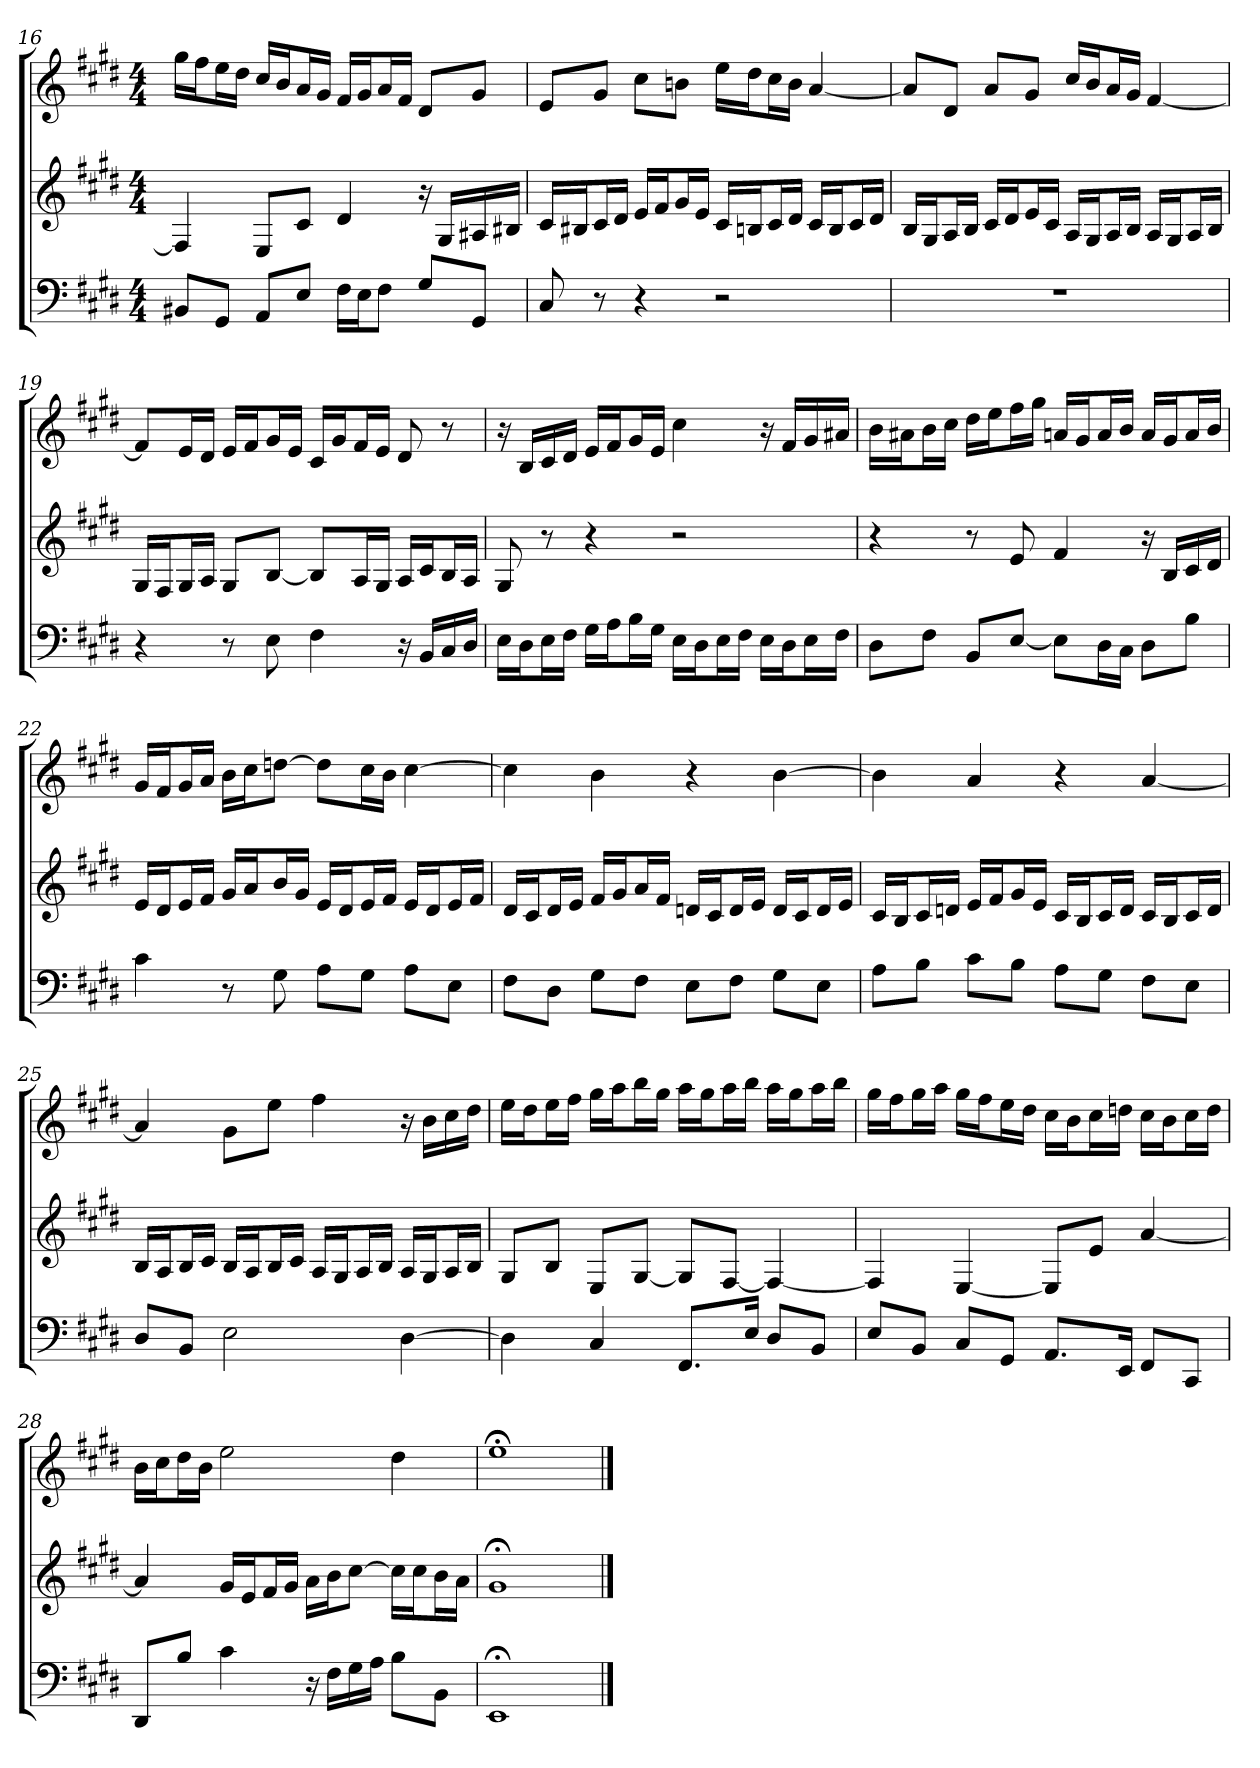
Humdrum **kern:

**kern	**kern	**kern
*part3	*part2	*part1
*staff3	*staff2	*staff1
*clefF4	*clefG2	*clefG2
*k[f#c#g#d#]	*k[f#c#g#d#]	*k[f#c#g#d#]
*E:	*E:	*E:
*M4/4	*M4/4	*M4/4
=16	=16	=16
8BB#X/L	4F#]	16gg#\LL
.	.	16ff#\J
8GG#/J	.	16ee\L
.	.	16dd#\JJ
8AA/L	8E/L	16cc#/LL
.	.	16b/J
8E/J	8c#/J	16a/L
.	.	16g#/JJ
16F#\LL	4d#	16f#/LL
16E\J	.	16g#/J
8F#\J	.	16a/L
.	.	16f#/JJ
8G#/L	16r	8d#/L
.	16G#/LL	.
8GG#/J	16A#X/	8g#/J
.	16B#X/JJ	.
=17	=17	=17
8C#	16c#/LL	8e/L
.	16B#X/J	.
8r	16c#/L	8g#/J
.	16d#/JJ	.
4r	16e/LL	8cc#\L
.	16f#/J	.
.	16g#/L	8bn\J
.	16e/JJ	.
2r	16c#/LL	16ee\LL
.	16Bn/J	16dd#\J
.	16c#/L	16cc#\L
.	16d#/JJ	16b\JJ
.	16c#/LL	[4a
.	16B/J	.
.	16c#/L	.
.	16d#/JJ	.
=18	=18	=18
1r	16B/LL	8a/L]
.	16G#/J	.
.	16A/L	8d#/J
.	16B/JJ	.
.	16c#/LL	8a/L
.	16d#/J	.
.	16e/L	8g#/J
.	16c#/JJ	.
.	16A/LL	16cc#/LL
.	16G#/J	16b/J
.	16A/L	16a/L
.	16B/JJ	16g#/JJ
.	16A/LL	[4f#
.	16G#/J	.
.	16A/L	.
.	16B/JJ	.
=19	=19	=19
4r	16G#/LL	8f#/L]
.	16F#/J	.
.	16G#/L	16e/L
.	16A/JJ	16d#/JJ
8r	8G#/L	16e/LL
.	.	16f#/J
8E	[8B/J	16g#/L
.	.	16e/JJ
4F#	8B/L]	16c#/LL
.	.	16g#/J
.	16A/L	16f#/L
.	16G#/JJ	16e/JJ
16r	16A/LL	8d#
16BB/LL	16c#/J	.
16C#/	16B/L	8r
16D#/JJ	16A/JJ	.
=20	=20	=20
16E\LL	8G#	16r
16D#\J	.	16B/LL
16E\L	8r	16c#/
16F#\JJ	.	16d#/JJ
16G#\LL	4r	16e/LL
16A\J	.	16f#/J
16B\L	.	16g#/L
16G#\JJ	.	16e/JJ
16E\LL	2r	4cc#
16D#\J	.	.
16E\L	.	.
16F#\JJ	.	.
16E\LL	.	16r
16D#\J	.	16f#/LL
16E\L	.	16g#/
16F#\JJ	.	16a#X/JJ
=21	=21	=21
8D#\L	4r	16b\LL
.	.	16a#X\J
8F#\J	.	16b\L
.	.	16cc#\JJ
8BB/L	8r	16dd#\LL
.	.	16ee\J
[8E/J	8e	16ff#\L
.	.	16gg#\JJ
8E\L]	4f#	16an/LL
.	.	16g#/J
16D#\L	.	16a/L
16C#\JJ	.	16b/JJ
8D#\L	16r	16a/LL
.	16B/LL	16g#/J
8B\J	16c#/	16a/L
.	16d#/JJ	16b/JJ
=22	=22	=22
4c#	16e/LL	16g#/LL
.	16d#/J	16f#/J
.	16e/L	16g#/L
.	16f#/JJ	16a/JJ
8r	16g#/LL	16b\LL
.	16a/J	16cc#\J
8G#	16b/L	[8ddn\J
.	16g#/JJ	.
8A\L	16e/LL	8dd\L]
.	16d#/J	.
8G#\J	16e/L	16cc#\L
.	16f#/JJ	16b\JJ
8A\L	16e/LL	[4cc#
.	16d#/J	.
8E\J	16e/L	.
.	16f#/JJ	.
=23	=23	=23
8F#\L	16d#/LL	4cc#]
.	16c#/J	.
8D#\J	16d#/L	.
.	16e/JJ	.
8G#\L	16f#/LL	4b
.	16g#/J	.
8F#\J	16a/L	.
.	16f#/JJ	.
8E\L	16dn/LL	4r
.	16c#/J	.
8F#\J	16d/L	.
.	16e/JJ	.
8G#\L	16d/LL	[4b
.	16c#/J	.
8E\J	16d/L	.
.	16e/JJ	.
=24	=24	=24
8A\L	16c#/LL	4b]
.	16B/J	.
8B\J	16c#/L	.
.	16dn/JJ	.
8c#\L	16e/LL	4a
.	16f#/J	.
8B\J	16g#/L	.
.	16e/JJ	.
8A\L	16c#/LL	4r
.	16B/J	.
8G#\J	16c#/L	.
.	16d/JJ	.
8F#\L	16c#/LL	[4a
.	16B/J	.
8E\J	16c#/L	.
.	16d/JJ	.
=25	=25	=25
8D#/L	16B/LL	4a]
.	16A/J	.
8BB/J	16B/L	.
.	16c#/JJ	.
2E	16B/LL	8g#\L
.	16A/J	.
.	16B/L	8ee\J
.	16c#/JJ	.
.	16A/LL	4ff#
.	16G#/J	.
.	16A/L	.
.	16B/JJ	.
[4D#	16A/LL	16r
.	16G#/J	16b\LL
.	16A/L	16cc#\
.	16B/JJ	16dd#\JJ
=26	=26	=26
4D#]	8G#/L	16ee\LL
.	.	16dd#\J
.	8B/J	16ee\L
.	.	16ff#\JJ
4C#	8E/L	16gg#\LL
.	.	16aa\J
.	[8G#/J	16bb\L
.	.	16gg#\JJ
8.FF#/L	8G#/L]	16aa\LL
.	.	16gg#\J
.	[8F#/J	16aa\L
16E/Jk	.	16bb\JJ
8D#/L	4F#_	16aa\LL
.	.	16gg#\J
8BB/J	.	16aa\L
.	.	16bb\JJ
=27	=27	=27
8E/L	4F#]	16gg#\LL
.	.	16ff#\J
8BB/J	.	16gg#\L
.	.	16aa\JJ
8C#/L	[4E	16gg#\LL
.	.	16ff#\J
8GG#/J	.	16ee\L
.	.	16dd#\JJ
8.AA/L	8E/L]	16cc#\LL
.	.	16b\J
.	8e/J	16cc#\L
16EE/Jk	.	16ddn\JJ
8FF#/L	[4a	16cc#\LL
.	.	16b\J
8CC#/J	.	16cc#\L
.	.	16dd\JJ
=28	=28	=28
8DD#/L	4a]	16b\LL
.	.	16cc#\J
8B/J	.	16dd#\L
.	.	16b\JJ
4c#	16g#/LL	2ee
.	16e/J	.
.	16f#/L	.
.	16g#/JJ	.
16r	16a\LL	.
16F#\LL	16b\J	.
16G#\	[8cc#\J	.
16A\JJ	.	.
8B\L	16cc#\LL]	4dd#
.	16cc#\J	.
8BB\J	16b\L	.
.	16a\JJ	.
=29	=29	=29
1EE;<	1g#;<	1ee;<
==	==	==
*-	*-	*-
